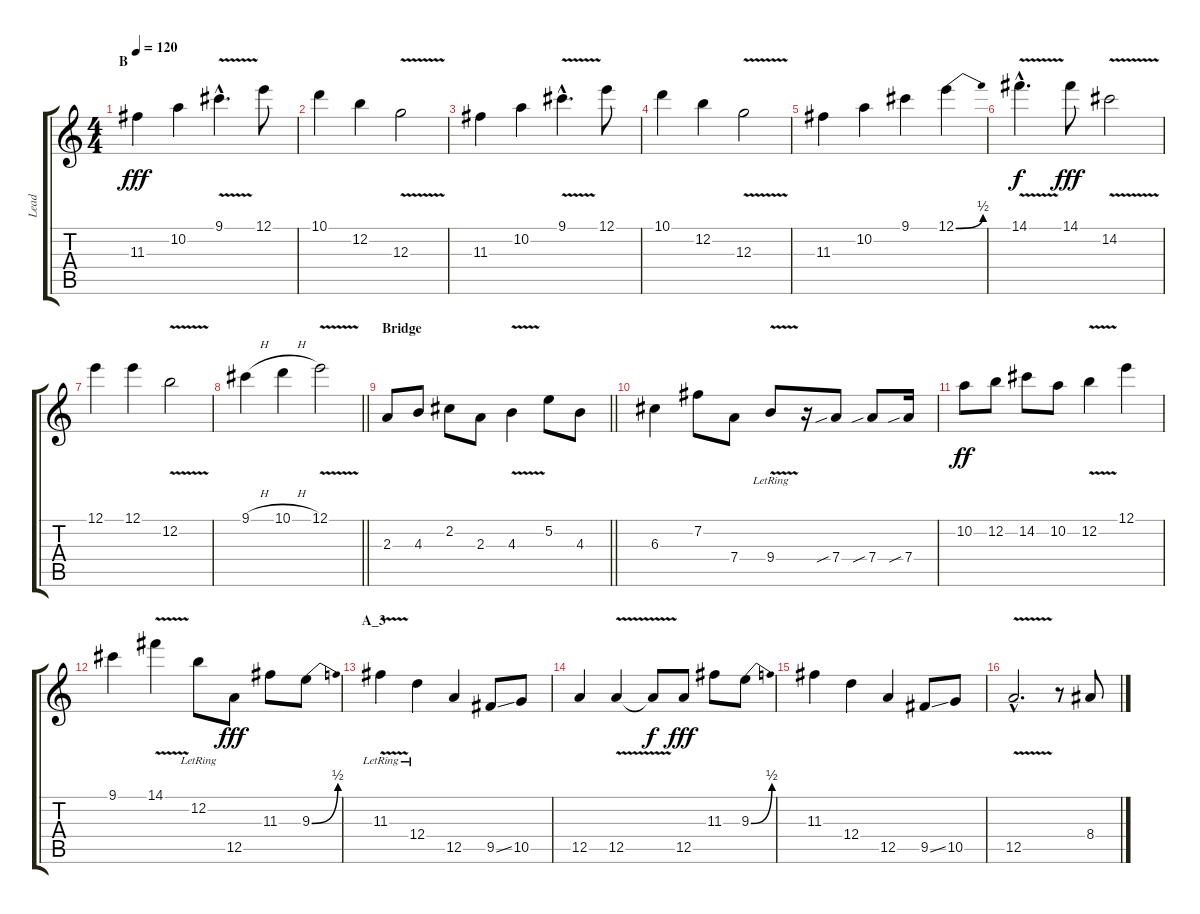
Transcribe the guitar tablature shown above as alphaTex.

\track ("Lead" "Lead") {instrument acousticguitarnylon}
\staff {score tabs}
\tuning (E4 B3 G3 D3 A2 E2) {hide}
\ts (4 4)
\section ("" "B")
\tempo 120
\clef g2
\ks c
11.3.4{dy fff instrument electricguitarmuted} 10.2.4 9.1{v hac}.4{d} 12.1.8 |
10.1.4 12.2.4 12.3{v}.2 |
11.3.4 10.2.4 9.1{v hac}.4{d} 12.1.8 |
10.1.4 12.2.4 12.3{v}.2 |
11.3.4 10.2.4 9.1.4 12.1{be (bend 0 0 60 2)}.4 |
14.1{v hac}.4{d dy f} 14.1.8{dy fff} 14.2{v}.2 |
12.1.4 12.1.4 12.2{v}.2 |
\barLineRight lightlight
9.1{h}.4 10.1{h}.4 12.1{v}.2 |
\section ("" "Bridge")
\barLineRight lightlight
2.3.8{volume 16 instrument acousticguitarsteel} 4.3.8 2.2.8 2.3.8 4.3{v}.4 5.2.8 4.3.8 |
6.3.4 7.2.8 7.4.8 9.4{v lr}.8 r.16{instrument acousticguitarnylon} 7.4{sib}.8 7.4{sib}.8 7.4{sib}.16 |
10.2.8{dy ff volume 14 instrument electricguitarmuted} 12.2.8 14.2.8 10.2.8 12.2{v}.4 12.1.4 |
9.1.4 14.1{v}.4 12.2{lr}.8 12.5.8{dy fff volume 16 instrument electricguitarjazz} 11.3.8 9.3{be (bend 0 0 60 2)}.8 |
\section ("" "A_3")
11.3{v lr}.4 12.4{lr}.4 12.5.4 9.5{ss}.8 10.5.8 |
12.5.4 12.5{v}.4 12.5{t}.8{dy f} 12.5.8{dy fff} 11.3.8 9.3{be (bend 0 0 60 2)}.8 |
11.3.4 12.4.4 12.5.4 9.5{ss}.8 10.5.8 |
12.5{v hac}.2{d} r.8{instrument acousticguitarnylon} 8.4{sl}.8
